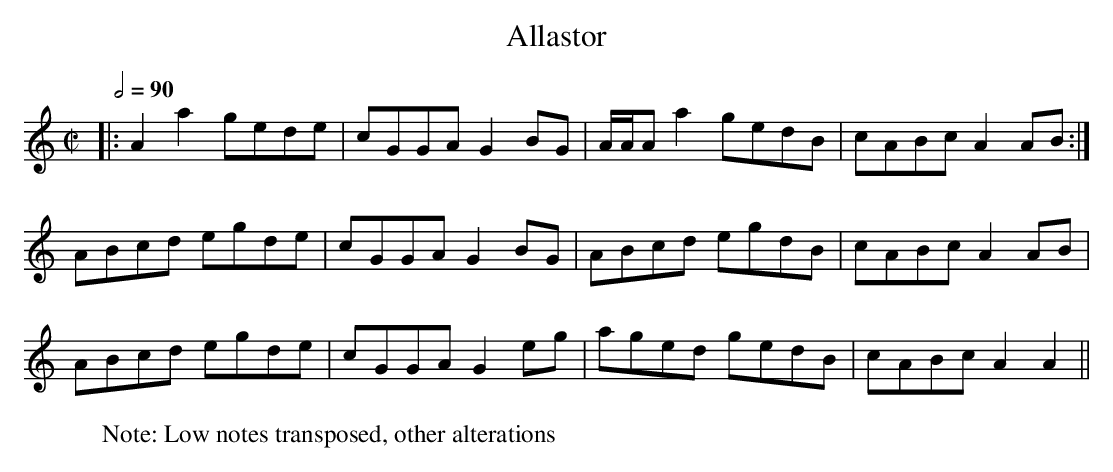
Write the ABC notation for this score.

X:1
T:Allastor
M:C|
L:1/8
Q:1/2=90
K:Amin
|: A2a2 gede | cGGA G2BG | A/A/A a2 gedB | cABc A2AB :|
ABcd egde | cGGA G2BG | ABcd egdB | cABc A2 AB |
ABcd egde | cGGA G2eg | aged gedB | cABc A2 A2 ||
W:Note: Low notes transposed, other alterations
